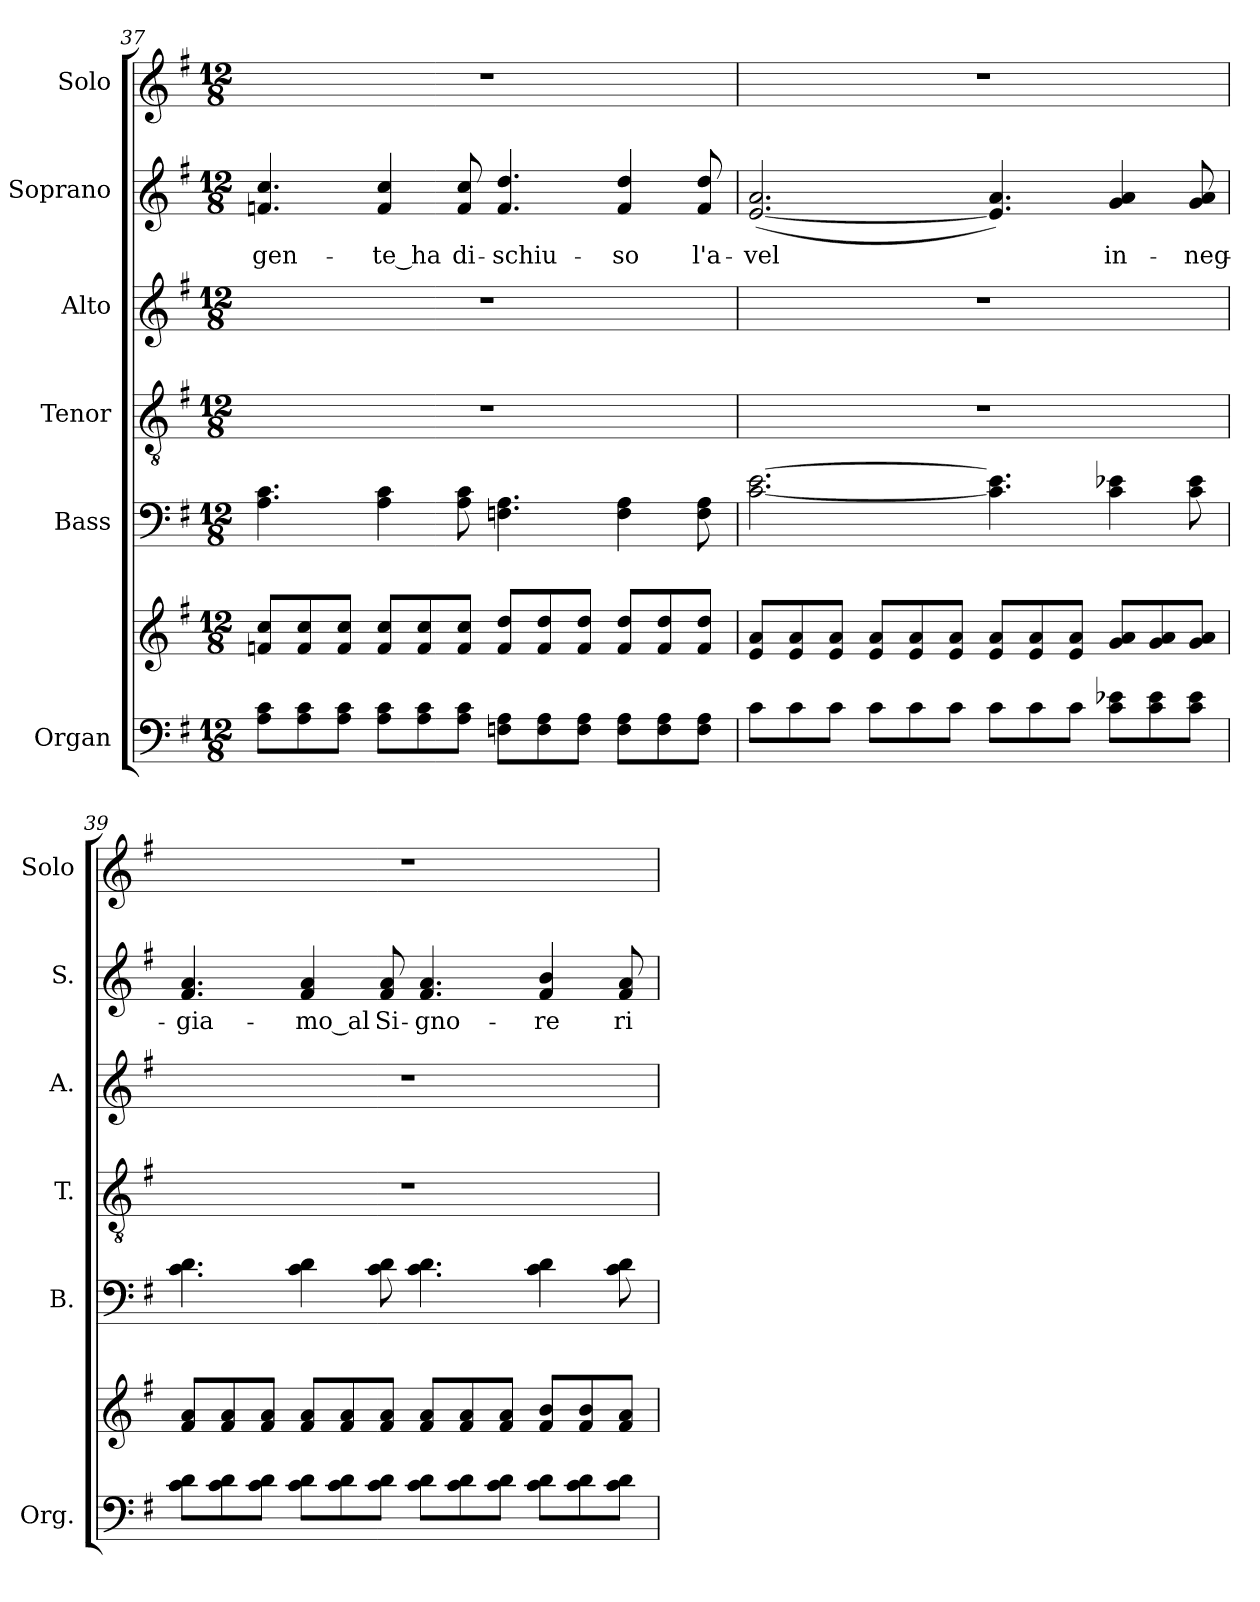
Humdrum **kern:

**kern	**kern	**kern	**kern	**kern	**kern	**text	**kern
*part6	*part6	*part5	*part4	*part3	*part2	*part2	*part1
*staff7	*staff6	*staff5	*staff4	*staff3	*staff2	*staff2	*staff1
*I"Organ	*	*I"Bass	*I"Tenor	*I"Alto	*I"Soprano	*	*I"Solo
*I'Org.	*	*I'B.	*I'T.	*I'A.	*I'S.	*	*I'Solo
*clefF4	*clefG2	*clefF4	*clefGv2	*clefG2	*clefG2	*	*clefG2
*	*	*	*ITrd7c12	*	*	*	*
*k[f#]	*k[f#]	*k[f#]	*k[f#]	*k[f#]	*k[f#]	*	*k[f#]
*G:	*G:	*G:	*G:	*G:	*G:	*	*G:
*M12/8	*M12/8	*M12/8	*M12/8	*M12/8	*M12/8	*	*M12/8
=37	=37	=37	=37	=37	=37	=37	=37
!	!	!	!LO:N:vis=1	!LO:N:vis=1	!	!	!
!	!	!	!	!	!	!LO:LY:b:color=#000000	!LO:N:vis=1
8Ai\ 8ciL	8fni/ 8cciL	4.Ai\ 4.ci	1.r	1.r	4.fni/ 4.cci	-gen-	1.r
8Ai\ 8ci	8fi/ 8cci	.	.	.	.	.	.
8Ai\ 8ciJ	8fi/ 8cciJ	.	.	.	.	.	.
!	!	!	!	!	!	!LO:LY:b:color=#000000	!
8Ai\ 8ciL	8fi/ 8cciL	4Ai\ 4ci	.	.	4fi/ 4cci	-te_ha	.
8Ai\ 8ci	8fi/ 8cci	.	.	.	.	.	.
!	!	!	!	!	!	!LO:LY:b:color=#000000	!
8Ai\ 8ciJ	8fi/ 8cciJ	8Ai\ 8ci	.	.	8fi/ 8cci	di-	.
!	!	!	!	!	!	!LO:LY:b:color=#000000	!
8Fni\ 8AiL	8fi/ 8ddiL	4.Fni\ 4.Ai	.	.	4.fi/ 4.ddi	-schiu-	.
8Fi\ 8Ai	8fi/ 8ddi	.	.	.	.	.	.
8Fi\ 8AiJ	8fi/ 8ddiJ	.	.	.	.	.	.
!	!	!	!	!	!	!LO:LY:b:color=#000000	!
8Fi\ 8AiL	8fi/ 8ddiL	4Fi\ 4Ai	.	.	4fi/ 4ddi	-so	.
8Fi\ 8Ai	8fi/ 8ddi	.	.	.	.	.	.
!	!	!	!	!	!	!LO:LY:b:color=#000000	!
8Fi\ 8AiJ	8fi/ 8ddiJ	8Fi\ 8Ai	.	.	8fi/ 8ddi	l'a-	.
=38	=38	=38	=38	=38	=38	=38	=38
!	!	!	!LO:N:vis=1	!LO:N:vis=1	!	!	!
!	!	!	!	!	!	!LO:LY:b:color=#000000	!LO:N:vis=1
8ci\L	8ei/ 8aiL	[<2.ci\ [>2.ei	1.r	1.r	([<2.ei/ 2.ai	-vel	1.r
8ci\	8ei/ 8ai	.	.	.	.	.	.
8ci\J	8ei/ 8aiJ	.	.	.	.	.	.
8ci\L	8ei/ 8aiL	.	.	.	.	.	.
8ci\	8ei/ 8ai	.	.	.	.	.	.
8ci\J	8ei/ 8aiJ	.	.	.	.	.	.
8ci\L	8ei/ 8aiL	4.ci\] 4.ei]	.	.	4.ei/] 4.ai)	.	.
8ci\	8ei/ 8ai	.	.	.	.	.	.
8ci\J	8ei/ 8aiJ	.	.	.	.	.	.
!	!	!	!	!	!	!LO:LY:b:color=#000000	!
8ci\ 8e-XiL	8gi/ 8aiL	4ci\ 4e-Xi	.	.	4gi/ 4ai	in-	.
8ci\ 8e-i	8gi/ 8ai	.	.	.	.	.	.
!	!	!	!	!	!	!LO:LY:b:color=#000000	!
8ci\ 8e-iJ	8gi/ 8aiJ	8ci\ 8e-i	.	.	8gi/ 8ai	-neg-	.
!!LO:LB:g=z
=39	=39	=39	=39	=39	=39	=39	=39
!	!	!	!LO:N:vis=1	!LO:N:vis=1	!	!	!
!	!	!	!	!	!	!LO:LY:b:color=#000000	!LO:N:vis=1
8ci\ 8diL	8f#i/ 8aiL	4.ci\ 4.di	1.r	1.r	4.f#i/ 4.ai	-gia-	1.r
8ci\ 8di	8f#i/ 8ai	.	.	.	.	.	.
8ci\ 8diJ	8f#i/ 8aiJ	.	.	.	.	.	.
!	!	!	!	!	!	!LO:LY:b:color=#000000	!
8ci\ 8diL	8f#i/ 8aiL	4ci\ 4di	.	.	4f#i/ 4ai	-mo_al	.
8ci\ 8di	8f#i/ 8ai	.	.	.	.	.	.
!	!	!	!	!	!	!LO:LY:b:color=#000000	!
8ci\ 8diJ	8f#i/ 8aiJ	8ci\ 8di	.	.	8f#i/ 8ai	Si-	.
!	!	!	!	!	!	!LO:LY:b:color=#000000	!
8ci\ 8diL	8f#i/ 8aiL	4.ci\ 4.di	.	.	4.f#i/ 4.ai	-gno-	.
8ci\ 8di	8f#i/ 8ai	.	.	.	.	.	.
8ci\ 8diJ	8f#i/ 8aiJ	.	.	.	.	.	.
!	!	!	!	!	!	!LO:LY:b:color=#000000	!
8ci\ 8diL	8f#i/ 8biL	4ci\ 4di	.	.	4f#i/ 4bi	-re	.
8ci\ 8di	8f#i/ 8bi	.	.	.	.	.	.
!	!	!	!	!	!	!LO:LY:b:color=#000000	!
8ci\ 8diJ	8f#i/ 8aiJ	8ci\ 8di	.	.	8f#i/ 8ai	ri-	.
=	=	=	=	=	=	=	=
*-	*-	*-	*-	*-	*-	*-	*-
